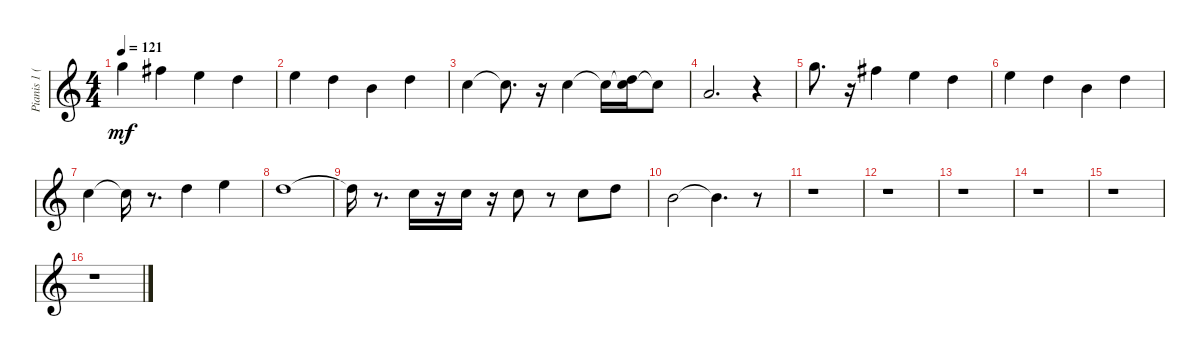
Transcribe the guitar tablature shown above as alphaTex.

\track ("Pianis 1 (Staff 1)" "Pianis 1 (") {instrument pad2warm}
\staff {score}
\tuning (E4 B3 G3 D3 A2 E2 B1) {hide}
\ts (4 4)
\tempo 121
\clef g2
\ks c
15.1.4{dy mf} 14.1.4 12.1.4 10.1.4 |
12.1.4 10.1.4 7.1.4 10.1.4 |
8.1.4 8.1{t}.8{d} r.16 8.1.4 8.1{t}.16 (8.1{t} 15.2).16 8.1{t}.8 |
5.1.2{d} r.4 |
15.1.8{d} r.16 14.1.4 12.1.4 10.1.4 |
12.1.4 10.1.4 7.1.4 10.1.4 |
8.1.4 8.1{t}.16 r.8{d} 10.1.4 12.1.4 |
10.1.1 |
10.1{t}.16 r.8{d} 8.1.16 r.16 8.1.16 r.16 8.1.8 r.8 8.1.8 10.1.8 |
7.1.2 7.1{t}.4{d} r.8 |
r.1 |
r.1 |
r.1 |
r.1 |
r.1 |
r.1
